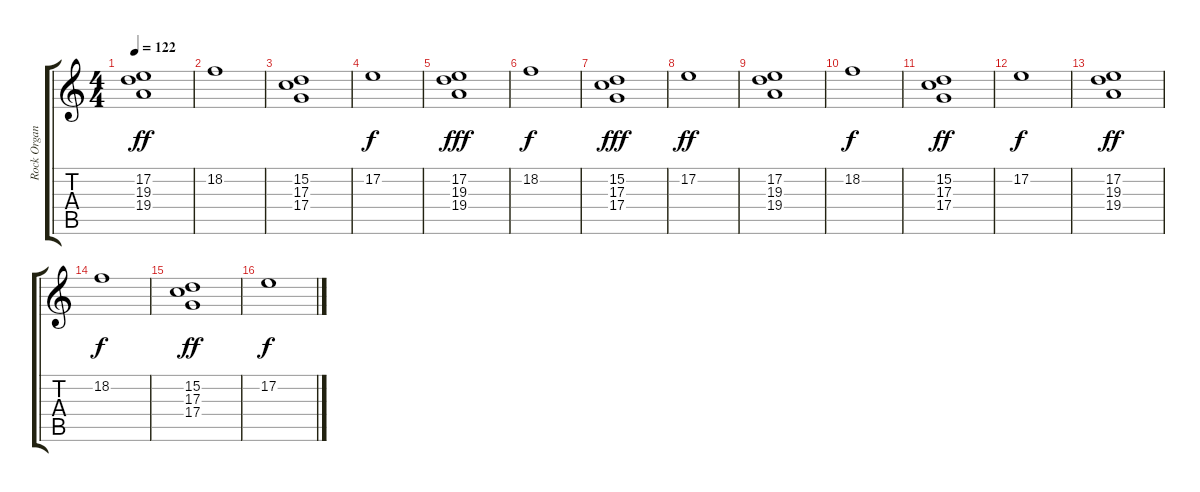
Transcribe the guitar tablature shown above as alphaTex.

\track ("Rock Organ" "Rock Organ") {instrument rockorgan}
\staff {score tabs}
\tuning (E4 B3 G3 D3 A2 E2) {hide}
\ts (4 4)
\tempo 122
\clef g2
\ks c
(17.2 19.3 19.4).1{dy ff} |
18.2.1 |
(15.2 17.3 17.4).1 |
17.2.1{dy f} |
(17.2 19.3 19.4).1{dy fff} |
18.2.1{dy f} |
(15.2 17.3 17.4).1{dy fff} |
17.2.1{dy ff} |
(17.2 19.3 19.4).1 |
18.2.1{dy f} |
(15.2 17.3 17.4).1{dy ff} |
17.2.1{dy f} |
(17.2 19.3 19.4).1{dy ff} |
18.2.1{dy f} |
(15.2 17.3 17.4).1{dy ff} |
17.2.1{dy f}
